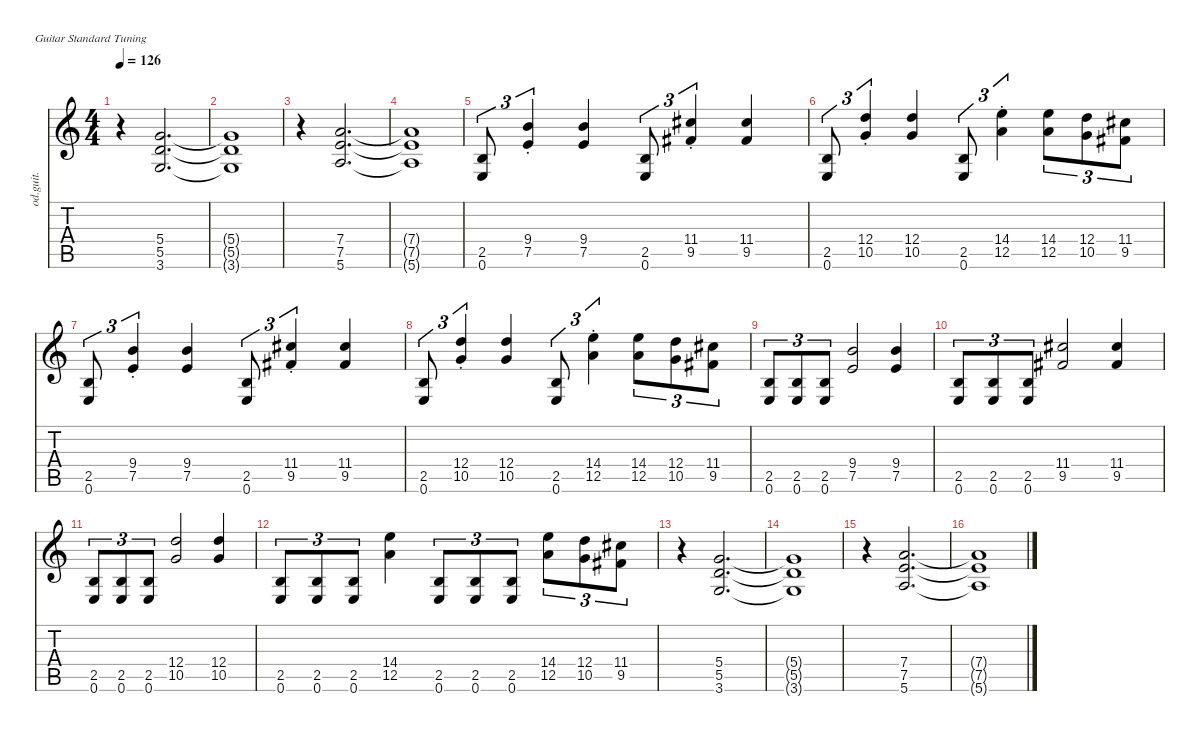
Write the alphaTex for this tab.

\defaultSystemsLayout 4
\hideDynamics
\bracketExtendMode nobrackets
\otherSystemsTrackNameOrientation horizontal
\track ("Rhythm Guitar" "od.guit.") {instrument overdrivenguitar}
\staff {score tabs}
\tuning (E4 B3 G3 D3 A2 E2)
\ts (4 4)
\tempo 126
\clef g2
\ks c
r.4{dy f beam Down} (5.4 5.5 3.6).2{d beam Up} |
(5.4{t} 5.5{t} 3.6{t}).1{beam Up} |
r.4{beam Down} (7.4 7.5 5.6).2{d beam Up} |
(7.4{t} 7.5{t} 5.6{t}).1{beam Up} |
(2.5 0.6).8{tu (3 2) dy fff beam Up} (9.4{st} 7.5{st}).4{tu (3 2) beam Up} (9.4 7.5).4{beam Up} (2.5 0.6).8{tu (3 2) beam Up} (11.4{st acc #} 9.5{st acc #}).4{tu (3 2) beam Up} (11.4{acc #} 9.5{acc #}).4{beam Up} |
(2.5 0.6).8{tu (3 2) beam Up} (12.4{st} 10.5{st}).4{tu (3 2) beam Up} (12.4 10.5).4{beam Up} (2.5 0.6).8{tu (3 2) beam Up} (14.4{st} 12.5{st}).4{tu (3 2) beam Down} (14.4 12.5).8{tu (3 2) beam Down} (12.4 10.5).8{tu (3 2) beam Down} (11.4{acc #} 9.5{acc #}).8{tu (3 2) beam Down} |
(2.5 0.6).8{tu (3 2) beam Up} (9.4{st} 7.5{st}).4{tu (3 2) beam Up} (9.4 7.5).4{beam Up} (2.5 0.6).8{tu (3 2) beam Up} (11.4{st acc #} 9.5{st acc #}).4{tu (3 2) beam Up} (11.4{acc #} 9.5{acc #}).4{beam Up} |
(2.5 0.6).8{tu (3 2) beam Up} (12.4{st} 10.5{st}).4{tu (3 2) beam Up} (12.4 10.5).4{beam Up} (2.5 0.6).8{tu (3 2) beam Up} (14.4{st} 12.5{st}).4{tu (3 2) beam Down} (14.4 12.5).8{tu (3 2) beam Down} (12.4 10.5).8{tu (3 2) beam Down} (11.4{acc #} 9.5{acc #}).8{tu (3 2) beam Down} |
(2.5 0.6).8{tu (3 2) dy f beam Up} (2.5 0.6).8{tu (3 2) beam Up} (2.5 0.6).8{tu (3 2) beam Up} (9.4 7.5).2{beam Up} (9.4 7.5).4{beam Up} |
(2.5 0.6).8{tu (3 2) beam Up} (2.5 0.6).8{tu (3 2) beam Up} (2.5 0.6).8{tu (3 2) beam Up} (11.4{acc #} 9.5{acc #}).2{beam Up} (11.4{acc #} 9.5{acc #}).4{beam Up} |
(2.5 0.6).8{tu (3 2) beam Up} (2.5 0.6).8{tu (3 2) beam Up} (2.5 0.6).8{tu (3 2) beam Up} (12.4 10.5).2{beam Up} (12.4 10.5).4{beam Up} |
(2.5 0.6).8{tu (3 2) beam Up} (2.5 0.6).8{tu (3 2) beam Up} (2.5 0.6).8{tu (3 2) beam Up} (14.4 12.5).4{beam Down} (2.5 0.6).8{tu (3 2) beam Up} (2.5 0.6).8{tu (3 2) beam Up} (2.5 0.6).8{tu (3 2) beam Up} (14.4 12.5).8{tu (3 2) beam Down} (12.4 10.5).8{tu (3 2) beam Down} (11.4{acc #} 9.5{acc #}).8{tu (3 2) beam Down} |
r.4{beam Down} (5.4 5.5 3.6).2{d beam Up} |
(5.4{t} 5.5{t} 3.6{t}).1{beam Up} |
r.4{beam Down} (7.4 7.5 5.6).2{d beam Up} |
(7.4{t} 7.5{t} 5.6{t}).1{beam Up}
